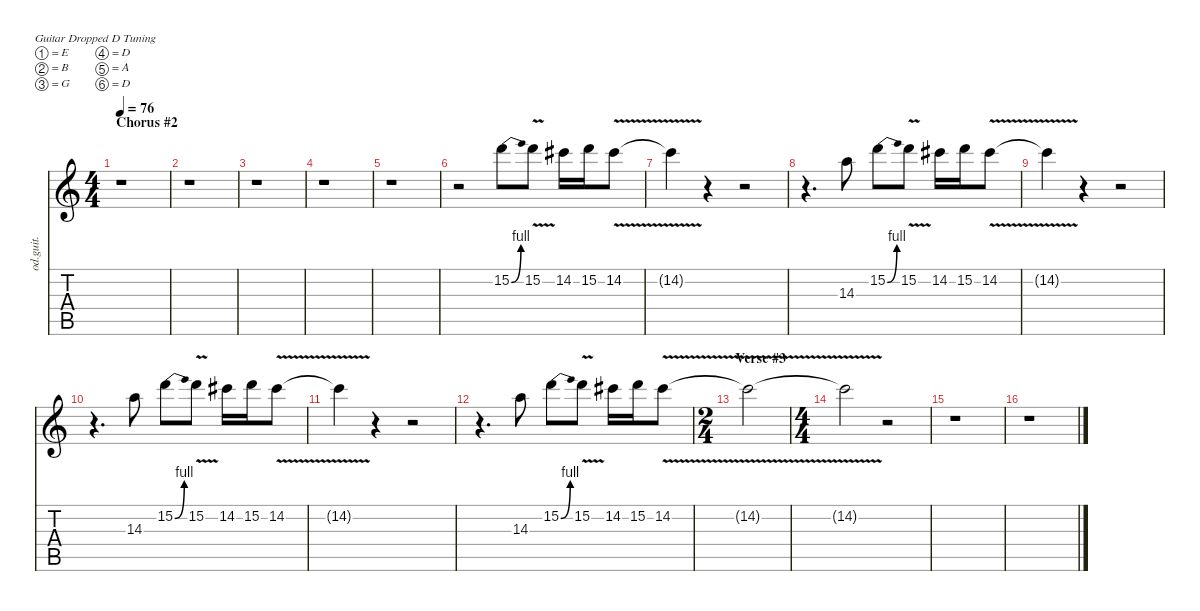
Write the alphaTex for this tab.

\defaultSystemsLayout 4
\hideDynamics
\bracketExtendMode nobrackets
\track ("Fill Guitar #3" "od.guit.") {instrument overdrivenguitar}
\staff {score tabs}
\tuning (E4 B3 G3 D3 A2 D2)
\ts (4 4)
\section ("" "Chorus #2")
\tempo 76
\clef g2
\ks c
r.1{dy f} |
r.1 |
r.1 |
r.1 |
r.1 |
r.2 15.2{be (bend 0 0 30 4)}.8{dy mf} 15.2{v}.8 14.2{acc #}.16 15.2.16 14.2{v acc #}.8 |
14.2{v t acc #}.4{dy f} r.4 r.2 |
r.4{d} 14.3.8{dy mf} 15.2{be (bend 0 0 30 4)}.8 15.2{v}.8 14.2{acc #}.16 15.2.16 14.2{v acc #}.8 |
14.2{v t acc #}.4{dy f} r.4 r.2 |
r.4{d} 14.3.8{dy mf} 15.2{be (bend 0 0 30 4)}.8 15.2{v}.8 14.2{acc #}.16 15.2.16 14.2{v acc #}.8 |
14.2{v t acc #}.4{dy f} r.4 r.2 |
r.4{d} 14.3.8{dy mf} 15.2{be (bend 0 0 30 4)}.8 15.2{v}.8 14.2{acc #}.16 15.2.16 14.2{v acc #}.8 |
\ts (2 4)
\section ("" "Verse #3")
14.2{v t acc #}.2{dy f} |
\ts (4 4)
14.2{v t acc #}.2 r.2 |
r.1 |
r.1
